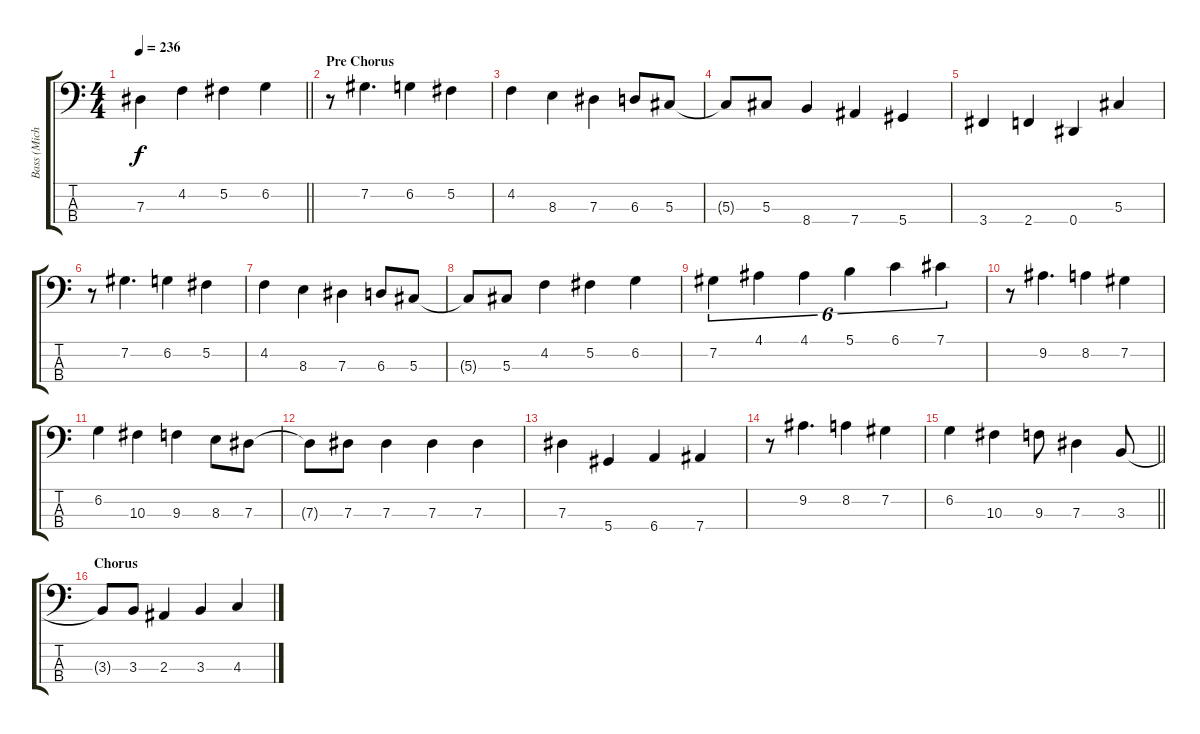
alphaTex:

\track ("Bass (Michael Anthony)" "Bass (Mich") {instrument electricbassfinger}
\staff {score tabs}
\tuning (Gb2 Db2 Ab1 Eb1) {hide}
\ts (4 4)
\tempo 236
\clef f4
\barLineRight lightlight
\ks c
7.3.4{dy f} 4.2.4 5.2.4 6.2.4 |
\section ("" "Pre Chorus")
r.8 7.2.4{d} 6.2.4 5.2.4 |
4.2.4 8.3.4 7.3.4 6.3.8 5.3.8 |
5.3{t}.8 5.3.8 8.4.4 7.4.4 5.4.4 |
3.4.4 2.4.4 0.4.4 5.3.4 |
r.8 7.2.4{d} 6.2.4 5.2.4 |
4.2.4 8.3.4 7.3.4 6.3.8 5.3.8 |
5.3{t}.8 5.3.8 4.2.4 5.2.4 6.2.4 |
7.2.4{tu (6 4)} 4.1.4{tu (6 4)} 4.1.4{tu (6 4)} 5.1.4{tu (6 4)} 6.1.4{tu (6 4)} 7.1.4{tu (6 4)} |
r.8 9.2.4{d} 8.2.4 7.2.4 |
6.2.4 10.3.4 9.3.4 8.3.8 7.3.8 |
7.3{t}.8 7.3.8 7.3.4 7.3.4 7.3.4 |
7.3.4 5.4.4 6.4.4 7.4.4 |
r.8 9.2.4{d} 8.2.4 7.2.4 |
\barLineRight lightlight
6.2.4 10.3.4 9.3.8 7.3.4 3.3.8 |
\section ("" "Chorus")
3.3{t}.8 3.3.8 2.3.4 3.3.4 4.3.4
